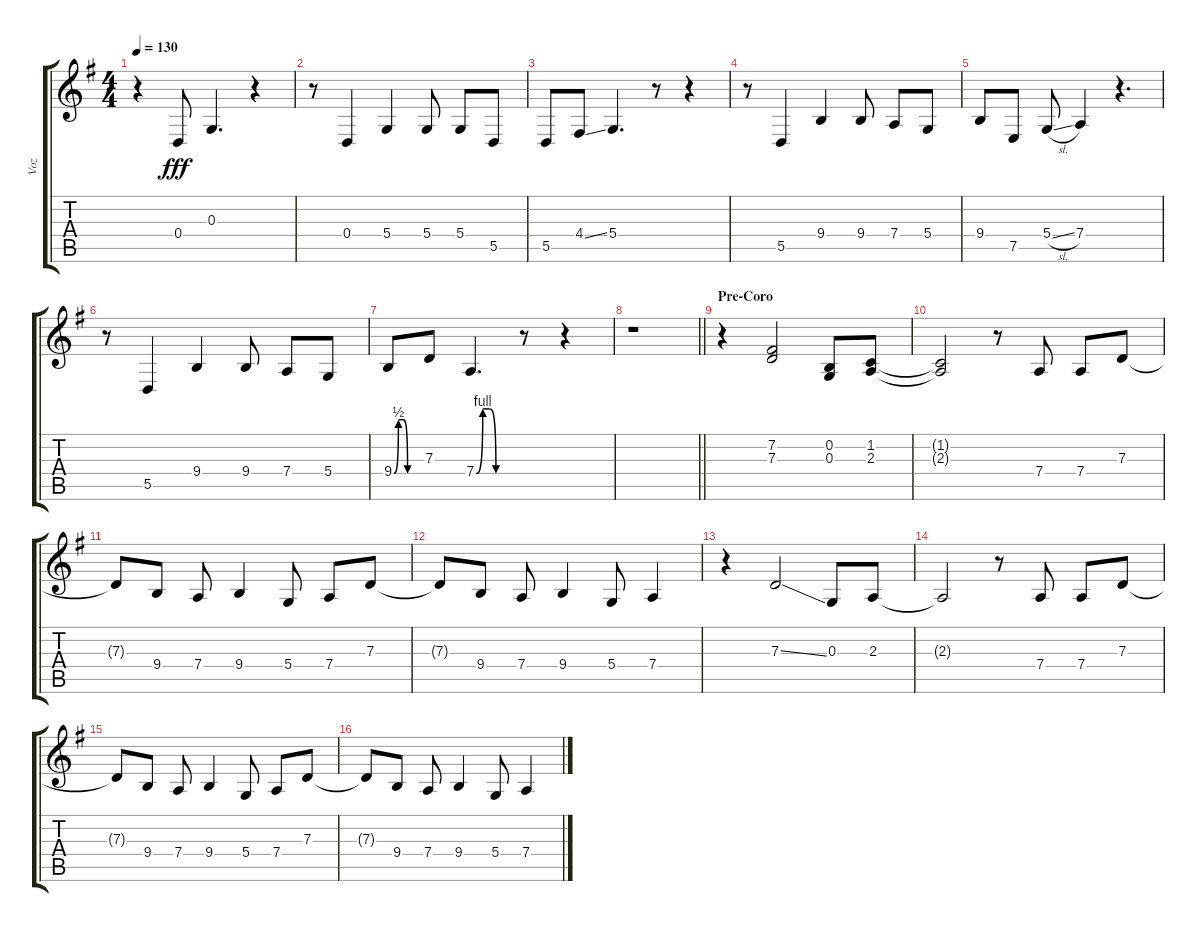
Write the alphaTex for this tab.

\track ("Voz" "Voz") {instrument tenorsax}
\staff {score tabs}
\tuning (E4 B3 G3 D3 A2 E2) {hide}
\ts (4 4)
\tempo 130
\clef g2
\ks g
r.4{dy fff} 0.4.8 0.3.4{d} r.4 |
r.8 0.4.4 5.4.4 5.4.8 5.4.8 5.5.8 |
5.5.8 4.4{ss}.8 5.4.4{d} r.8 r.4 |
r.8 5.5.4 9.4.4 9.4.8 7.4.8 5.4.8 |
9.4.8 7.5.8 5.4{sl}.8 7.4.4 r.4{d} |
r.8 5.5.4 9.4.4 9.4.8 7.4.8 5.4.8 |
9.4{be (custom 0 0 10 2 20 2 30 0 60 0)}.8 7.3.8 7.4{be (custom 0 0 10 4 20 4 30 0 60 0)}.4{d} r.8 r.4 |
\barLineRight lightlight
r.1 |
\section ("" "Pre-Coro")
r.4 (7.2 7.3).2 (0.2 0.3).8 (1.2 2.3).8 |
(1.2{t} 2.3{t}).2 r.8 7.4.8 7.4.8 7.3.8 |
7.3{t}.8 9.4.8 7.4.8 9.4.4 5.4.8 7.4.8 7.3.8 |
7.3{t}.8 9.4.8 7.4.8 9.4.4 5.4.8 7.4.4 |
r.4 7.3{ss}.2 0.3.8 2.3.8 |
2.3{t}.2 r.8 7.4.8 7.4.8 7.3.8 |
7.3{t}.8 9.4.8 7.4.8 9.4.4 5.4.8 7.4.8 7.3.8 |
7.3{t}.8 9.4.8 7.4.8 9.4.4 5.4.8 7.4.4
